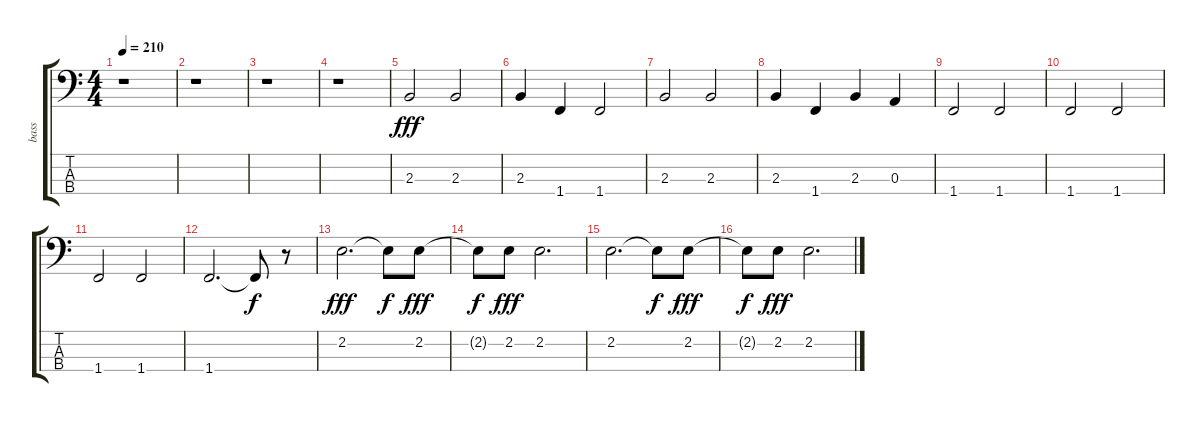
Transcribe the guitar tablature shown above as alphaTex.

\track ("bass" "bass") {instrument acousticbass}
\staff {score tabs}
\tuning (G2 D2 A1 E1) {hide}
\ts (4 4)
\tempo 210
\clef f4
\ks c
r.1{dy fff} |
r.1 |
r.1 |
r.1 |
2.3.2 2.3.2 |
2.3.4 1.4.4 1.4.2 |
2.3.2 2.3.2 |
2.3.4 1.4.4 2.3.4 0.3.4 |
1.4.2 1.4.2 |
1.4.2 1.4.2 |
1.4.2 1.4.2 |
1.4.2{d} 1.4{t}.8{dy f} r.8 |
2.2.2{d dy fff} 2.2{t}.8{dy f} 2.2.8{dy fff} |
2.2{t}.8{dy f} 2.2.8{dy fff} 2.2.2{d} |
2.2.2{d} 2.2{t}.8{dy f} 2.2.8{dy fff} |
2.2{t}.8{dy f} 2.2.8{dy fff} 2.2.2{d}
